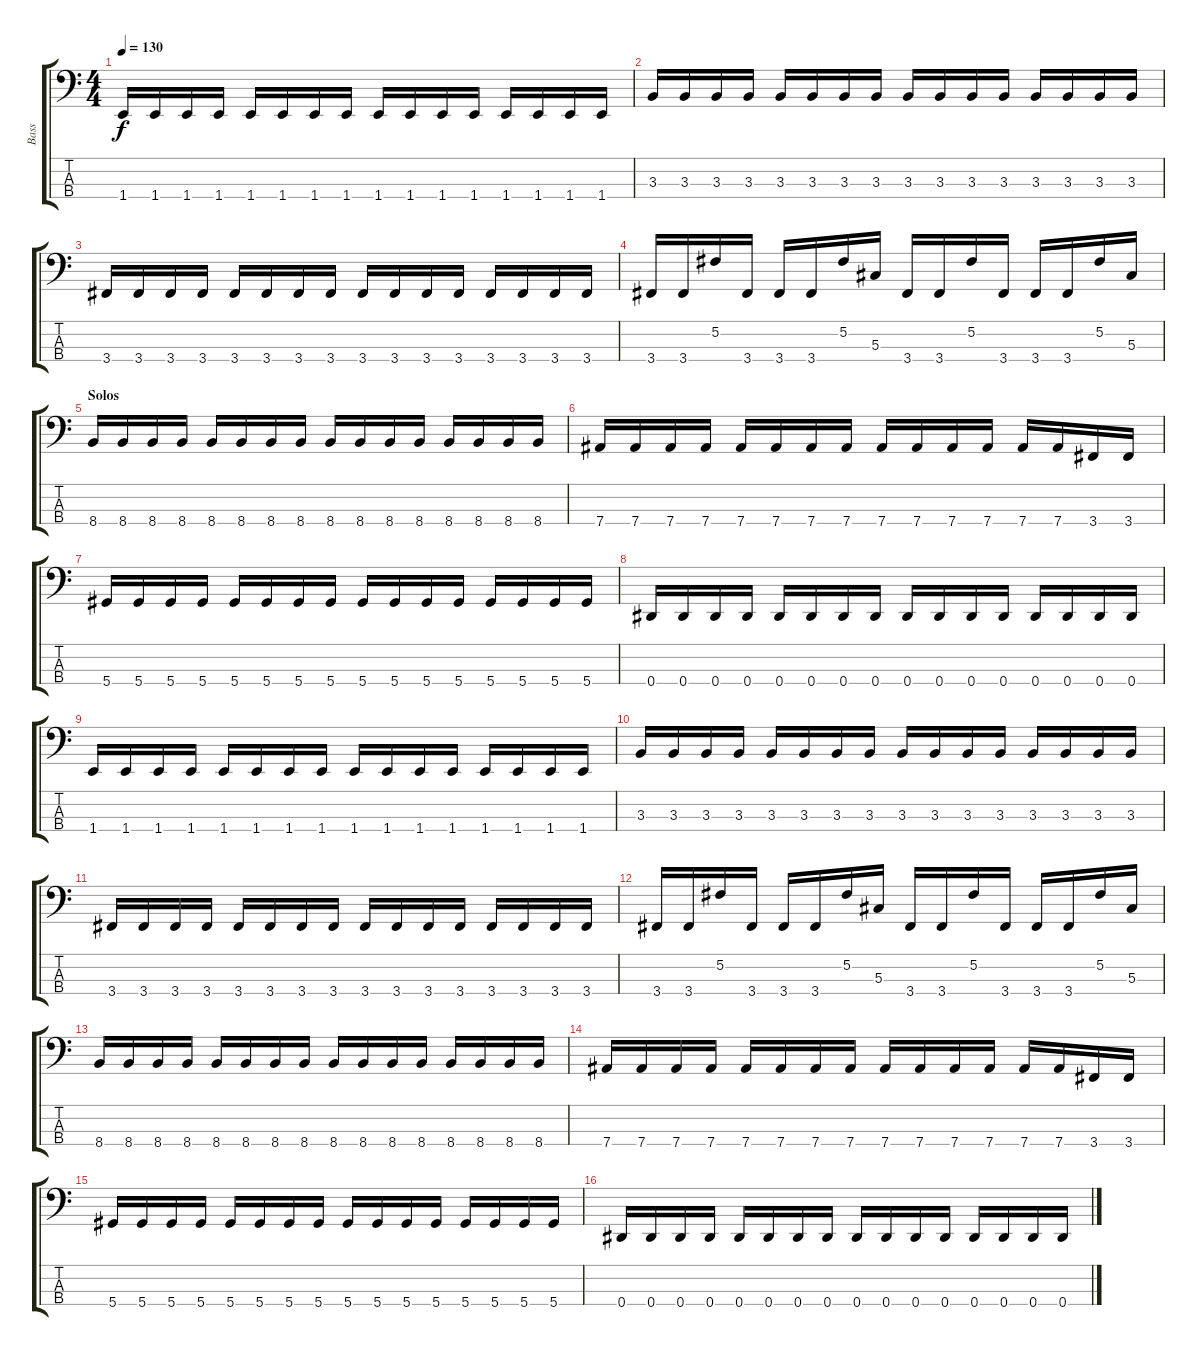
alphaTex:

\track ("Bass" "Bass") {instrument electricbassfinger}
\staff {score tabs}
\tuning (Gb2 Db2 Ab1 Eb1) {hide}
\ts (4 4)
\tempo 130
\clef f4
\ks c
1.4.16{dy f} 1.4.16 1.4.16 1.4.16 1.4.16 1.4.16 1.4.16 1.4.16 1.4.16 1.4.16 1.4.16 1.4.16 1.4.16 1.4.16 1.4.16 1.4.16 |
3.3.16 3.3.16 3.3.16 3.3.16 3.3.16 3.3.16 3.3.16 3.3.16 3.3.16 3.3.16 3.3.16 3.3.16 3.3.16 3.3.16 3.3.16 3.3.16 |
3.4.16 3.4.16 3.4.16 3.4.16 3.4.16 3.4.16 3.4.16 3.4.16 3.4.16 3.4.16 3.4.16 3.4.16 3.4.16 3.4.16 3.4.16 3.4.16 |
3.4.16 3.4.16 5.2.16 3.4.16 3.4.16 3.4.16 5.2.16 5.3.16 3.4.16 3.4.16 5.2.16 3.4.16 3.4.16 3.4.16 5.2.16 5.3.16 |
\section ("" "Solos")
8.4.16 8.4.16 8.4.16 8.4.16 8.4.16 8.4.16 8.4.16 8.4.16 8.4.16 8.4.16 8.4.16 8.4.16 8.4.16 8.4.16 8.4.16 8.4.16 |
7.4.16 7.4.16 7.4.16 7.4.16 7.4.16 7.4.16 7.4.16 7.4.16 7.4.16 7.4.16 7.4.16 7.4.16 7.4.16 7.4.16 3.4.16 3.4.16 |
5.4.16 5.4.16 5.4.16 5.4.16 5.4.16 5.4.16 5.4.16 5.4.16 5.4.16 5.4.16 5.4.16 5.4.16 5.4.16 5.4.16 5.4.16 5.4.16 |
0.4.16 0.4.16 0.4.16 0.4.16 0.4.16 0.4.16 0.4.16 0.4.16 0.4.16 0.4.16 0.4.16 0.4.16 0.4.16 0.4.16 0.4.16 0.4.16 |
1.4.16 1.4.16 1.4.16 1.4.16 1.4.16 1.4.16 1.4.16 1.4.16 1.4.16 1.4.16 1.4.16 1.4.16 1.4.16 1.4.16 1.4.16 1.4.16 |
3.3.16 3.3.16 3.3.16 3.3.16 3.3.16 3.3.16 3.3.16 3.3.16 3.3.16 3.3.16 3.3.16 3.3.16 3.3.16 3.3.16 3.3.16 3.3.16 |
3.4.16 3.4.16 3.4.16 3.4.16 3.4.16 3.4.16 3.4.16 3.4.16 3.4.16 3.4.16 3.4.16 3.4.16 3.4.16 3.4.16 3.4.16 3.4.16 |
3.4.16 3.4.16 5.2.16 3.4.16 3.4.16 3.4.16 5.2.16 5.3.16 3.4.16 3.4.16 5.2.16 3.4.16 3.4.16 3.4.16 5.2.16 5.3.16 |
8.4.16 8.4.16 8.4.16 8.4.16 8.4.16 8.4.16 8.4.16 8.4.16 8.4.16 8.4.16 8.4.16 8.4.16 8.4.16 8.4.16 8.4.16 8.4.16 |
7.4.16 7.4.16 7.4.16 7.4.16 7.4.16 7.4.16 7.4.16 7.4.16 7.4.16 7.4.16 7.4.16 7.4.16 7.4.16 7.4.16 3.4.16 3.4.16 |
5.4.16 5.4.16 5.4.16 5.4.16 5.4.16 5.4.16 5.4.16 5.4.16 5.4.16 5.4.16 5.4.16 5.4.16 5.4.16 5.4.16 5.4.16 5.4.16 |
0.4.16 0.4.16 0.4.16 0.4.16 0.4.16 0.4.16 0.4.16 0.4.16 0.4.16 0.4.16 0.4.16 0.4.16 0.4.16 0.4.16 0.4.16 0.4.16
